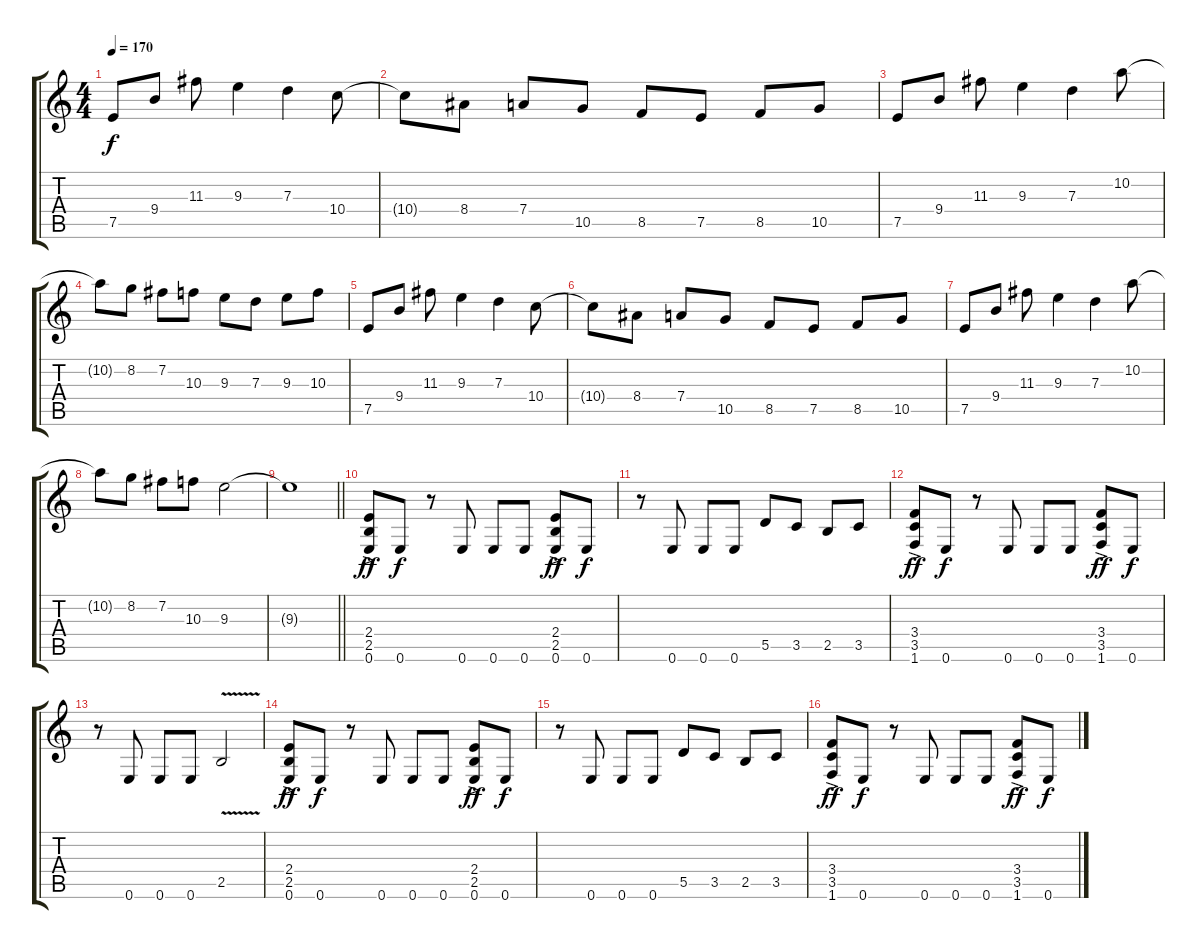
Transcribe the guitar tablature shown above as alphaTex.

\track "" {instrument distortionguitar}
\staff {score tabs}
\tuning (E4 B3 G3 D3 A2 E2) {hide}
\ts (4 4)
\tempo 170
\clef g2
\ks c
7.5.8{dy f} 9.4.8 11.3.8 9.3.4 7.3.4 10.4.8 |
10.4{t}.8 8.4.8 7.4.8 10.5.8 8.5.8 7.5.8 8.5.8 10.5.8 |
7.5.8 9.4.8 11.3.8 9.3.4 7.3.4 10.2.8 |
10.2{t}.8 8.2.8 7.2.8 10.3.8 9.3.8 7.3.8 9.3.8 10.3.8 |
7.5.8 9.4.8 11.3.8 9.3.4 7.3.4 10.4.8 |
10.4{t}.8 8.4.8 7.4.8 10.5.8 8.5.8 7.5.8 8.5.8 10.5.8 |
7.5.8 9.4.8 11.3.8 9.3.4 7.3.4 10.2.8 |
10.2{t}.8 8.2.8 7.2.8 10.3.8 9.3.2 |
\barLineRight lightlight
9.3{t}.1 |
\section ("" "")
(2.4 2.5 0.6{ac}).8{dy ff} 0.6.8{dy f} r.8 0.6.8 0.6.8 0.6.8 (2.4 2.5 0.6{ac}).8{dy ff} 0.6.8{dy f} |
r.8 0.6.8 0.6.8 0.6.8 5.5.8 3.5.8 2.5.8 3.5.8 |
(3.4 3.5 1.6{ac}).8{dy ff} 0.6.8{dy f} r.8 0.6.8 0.6.8 0.6.8 (3.4 3.5 1.6{ac}).8{dy ff} 0.6.8{dy f} |
r.8 0.6.8 0.6.8 0.6.8 2.5{v}.2 |
(2.4 2.5 0.6{ac}).8{dy ff} 0.6.8{dy f} r.8 0.6.8 0.6.8 0.6.8 (2.4 2.5 0.6{ac}).8{dy ff} 0.6.8{dy f} |
r.8 0.6.8 0.6.8 0.6.8 5.5.8 3.5.8 2.5.8 3.5.8 |
(3.4 3.5 1.6{ac}).8{dy ff} 0.6.8{dy f} r.8 0.6.8 0.6.8 0.6.8 (3.4 3.5 1.6{ac}).8{dy ff} 0.6.8{dy f}
